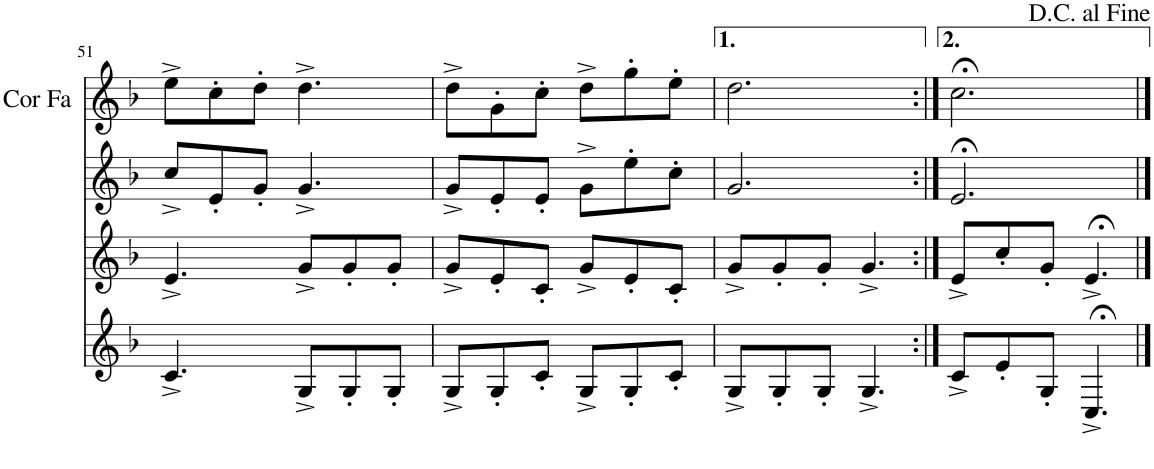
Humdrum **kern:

**kern	**kern	**kern	**kern
*part4	*part3	*part2	*part1
*staff4	*staff3	*staff2	*staff1
*I"Cor en Fa	*I"Cor en Fa	*I"Cor en Fa	*I"Cor en Fa
!!LO:PB:g=z
*clefG2	*clefG2	*clefG2	*clefG2
*Trd4c7	*Trd4c7	*Trd4c7	*Trd4c7
*k[b-]	*k[b-]	*k[b-]	*k[b-]
*M6/8	*M6/8	*M6/8	*M6/8
=51	=51	=51	=51
4.c^/	4.e^/	8cc^/L	8ee^\L
.	.	8e'/	8cc'\
.	.	8g'/J	8dd'\J
8G^/L	8g^/L	4.g^/	4.dd^\
8G'/	8g'/	.	.
8G'/J	8g'/J	.	.
=52	=52	=52	=52
8G^/L	8g^/L	8g^/L	8dd^\L
8G'/	8e'/	8e'/	8g'\
8c'/J	8c'/J	8e'/J	8cc'\J
8G^/L	8g^/L	8g^\L	8dd^\L
8G'/	8e'/	8ee'\	8gg'\
8c'/J	8c'/J	8cc'\J	8ee'\J
=53	=53	=53	=53
8G^/L	8g^/L	2.g/	2.dd\
8G'/	8g'/	.	.
8G'/J	8g'/J	.	.
4.G^/	4.g^/	.	.
=54:|!	=54:|!	=54:|!	=54:|!
8c^/L	8e^/L	2.e;</	2.cc;<\
8e'/	8cc'/	.	.
8G'/J	8g'/J	.	.
4.C;<^/	4.e;<^/	.	.
==	==	==	==
*-	*-	*-	*-
